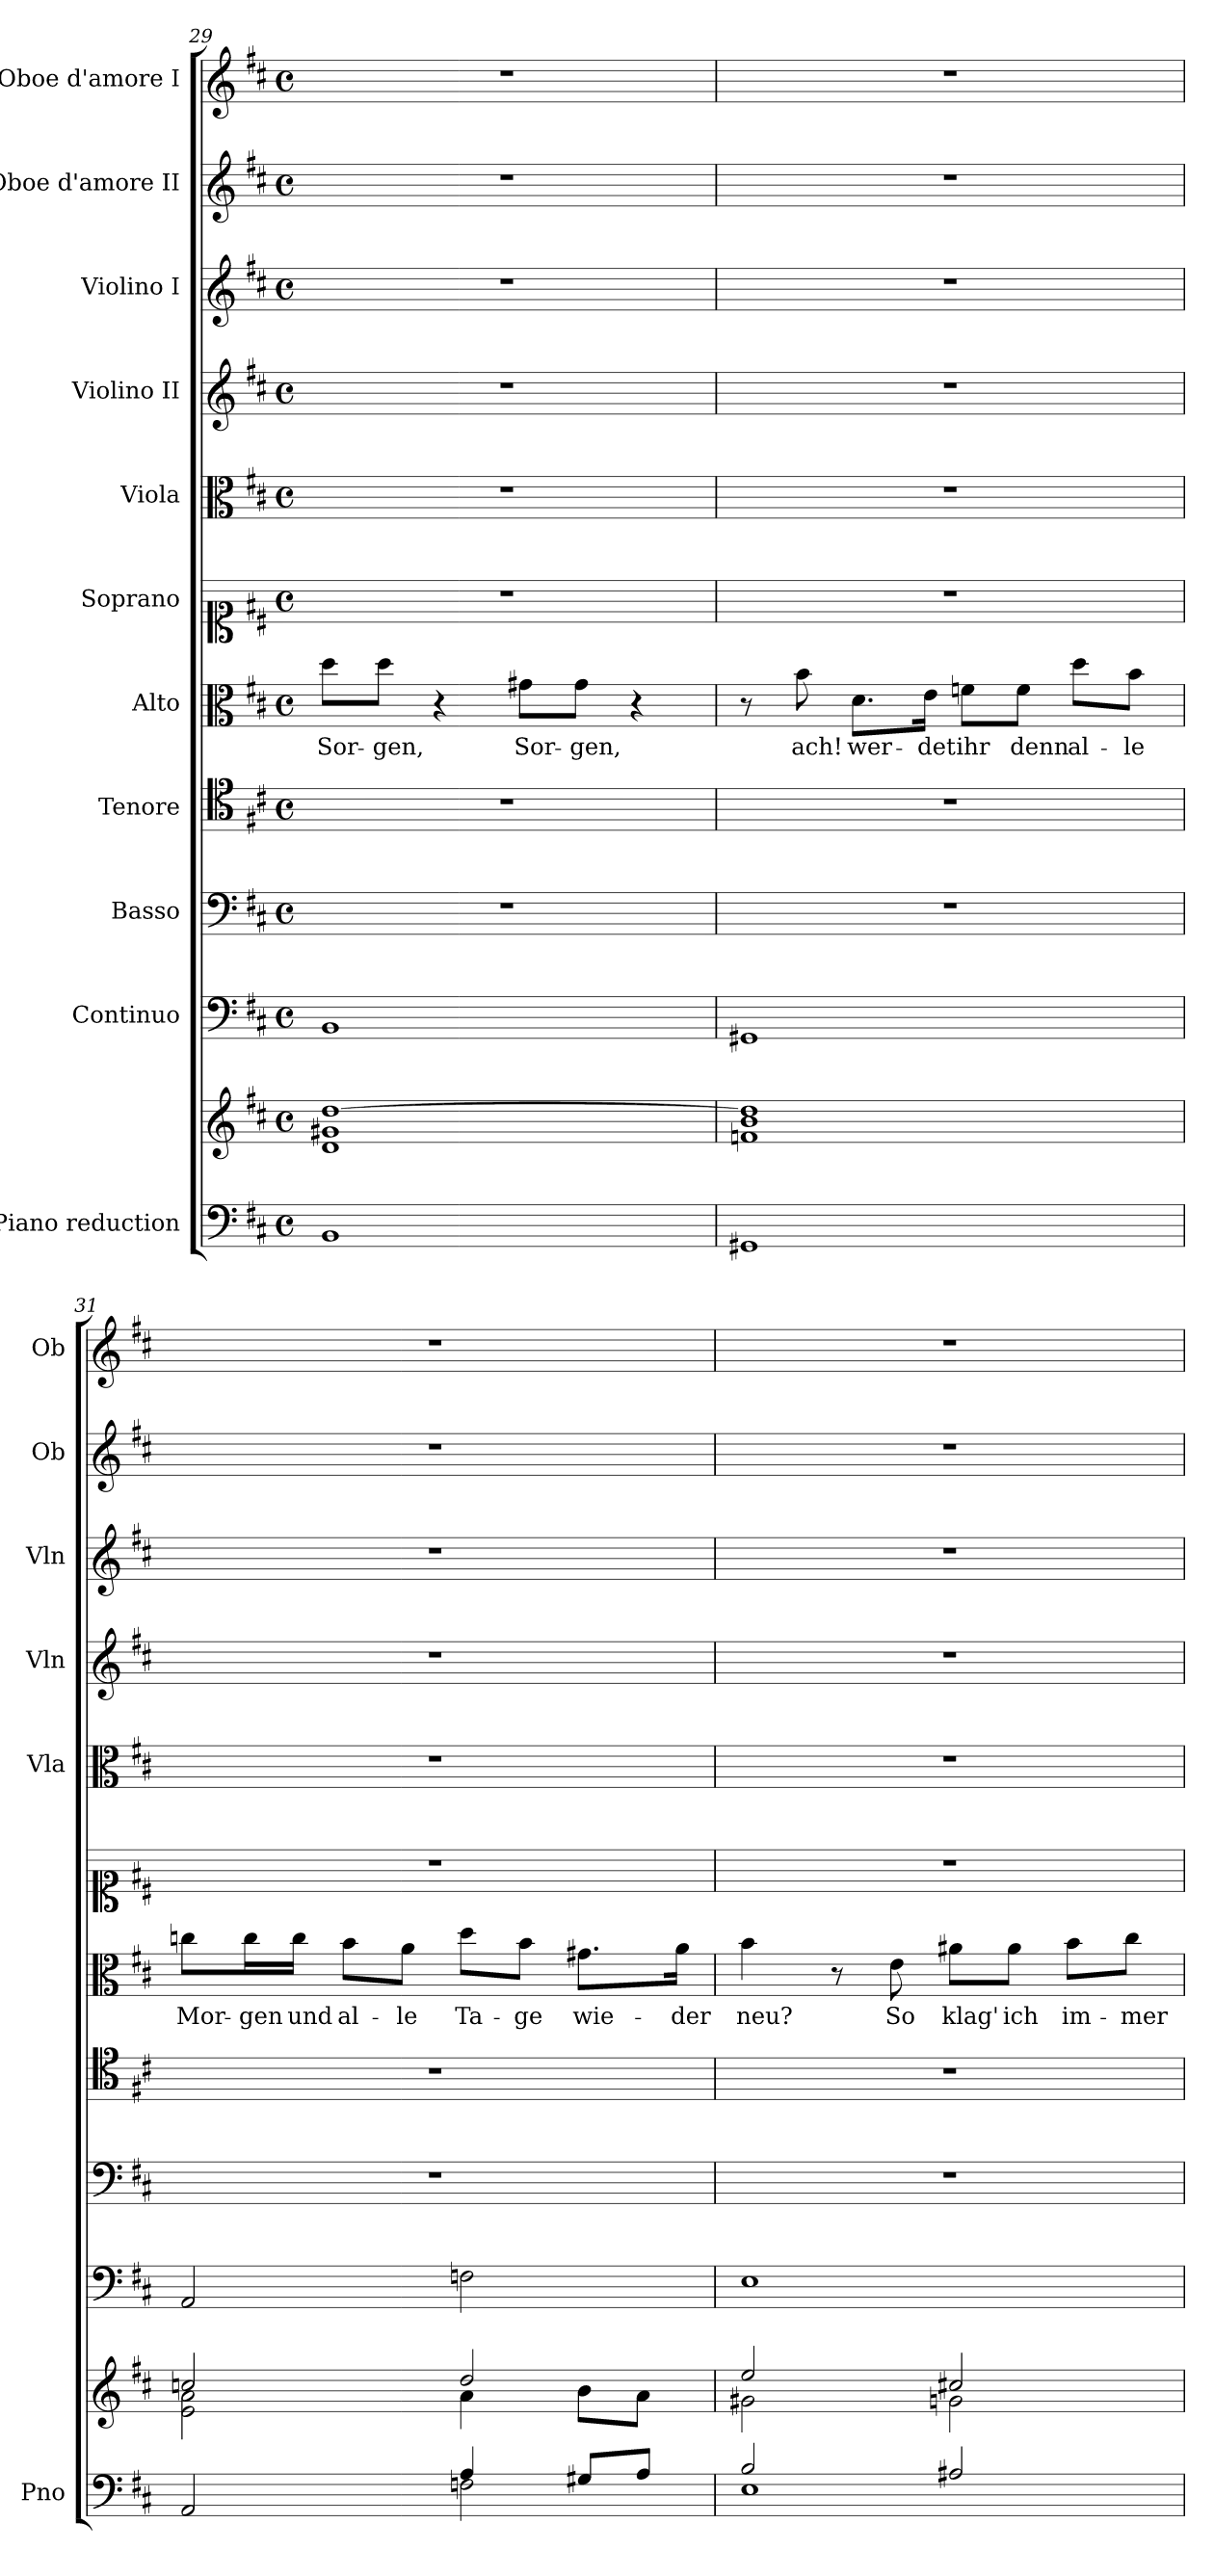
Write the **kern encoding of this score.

**kern	**kern	**kern	**kern	**kern	**kern	**text	**kern	**kern	**kern	**kern	**kern	**kern
*part11	*part11	*part10	*part9	*part8	*part7	*part7	*part6	*part5	*part4	*part3	*part2	*part1
*staff12	*staff11	*staff10	*staff9	*staff8	*staff7	*staff7	*staff6	*staff5	*staff4	*staff3	*staff2	*staff1
*I"Piano reduction	*	*I"Continuo	*I"Basso	*I"Tenore	*I"Alto	*	*I"Soprano	*I"Viola	*I"Violino II	*I"Violino I	*I"Oboe d'amore II	*I"Oboe d'amore I
*I'Pno	*	*	*	*	*	*	*	*I'Vla	*I'Vln	*I'Vln	*I'Ob	*I'Ob
*clefF4	*clefG2	*clefF4	*clefF4	*clefC4	*clefC3	*	*clefC1	*clefC3	*clefG2	*clefG2	*clefG2	*clefG2
*k[f#c#]	*k[f#c#]	*k[f#c#]	*k[f#c#]	*k[f#c#]	*k[f#c#]	*	*k[f#c#]	*k[f#c#]	*k[f#c#]	*k[f#c#]	*k[f#c#]	*k[f#c#]
*M4/4	*M4/4	*M4/4	*M4/4	*M4/4	*M4/4	*	*M4/4	*M4/4	*M4/4	*M4/4	*M4/4	*M4/4
*met(c)	*met(c)	*met(c)	*met(c)	*met(c)	*met(c)	*	*met(c)	*met(c)	*met(c)	*met(c)	*met(c)	*met(c)
=29	=29	=29	=29	=29	=29	=29	=29	=29	=29	=29	=29	=29
*	*^	*	*	*	*	*	*	*	*	*	*	*
!	!	!	!	!	!	!	!LO:LY:b	!	!	!	!	!	!
1BB	[1dd	1d 1g#X	1BB	1r	1r	8dd\L	Sor-	1r	1r	1r	1r	1r	1r
!	!	!	!	!	!	!	!LO:LY:b	!	!	!	!	!	!
.	.	.	.	.	.	8dd\J	-gen,	.	.	.	.	.	.
.	.	.	.	.	.	4r	.	.	.	.	.	.	.
!	!	!	!	!	!	!	!LO:LY:b	!	!	!	!	!	!
.	.	.	.	.	.	8g#X\L	Sor-	.	.	.	.	.	.
!	!	!	!	!	!	!	!LO:LY:b	!	!	!	!	!	!
.	.	.	.	.	.	8g#\J	-gen,	.	.	.	.	.	.
.	.	.	.	.	.	4r	.	.	.	.	.	.	.
*	*v	*v	*	*	*	*	*	*	*	*	*	*	*
=30	=30	=30	=30	=30	=30	=30	=30	=30	=30	=30	=30	=30
1GG#X	1fn 1b 1dd]	1GG#X	1r	1r	8r	.	1r	1r	1r	1r	1r	1r
!	!	!	!	!	!	!LO:LY:b	!	!	!	!	!	!
.	.	.	.	.	8b\	ach!	.	.	.	.	.	.
!	!	!	!	!	!	!LO:LY:b	!	!	!	!	!	!
.	.	.	.	.	8.d\L	wer-	.	.	.	.	.	.
!	!	!	!	!	!	!LO:LY:b	!	!	!	!	!	!
.	.	.	.	.	16e\Jk	-det	.	.	.	.	.	.
!	!	!	!	!	!	!LO:LY:b	!	!	!	!	!	!
.	.	.	.	.	8fn\L	ihr	.	.	.	.	.	.
!	!	!	!	!	!	!LO:LY:b	!	!	!	!	!	!
.	.	.	.	.	8f\J	denn	.	.	.	.	.	.
!	!	!	!	!	!	!LO:LY:b	!	!	!	!	!	!
.	.	.	.	.	8dd\L	al-	.	.	.	.	.	.
!	!	!	!	!	!	!LO:LY:b	!	!	!	!	!	!
.	.	.	.	.	8b\J	-le	.	.	.	.	.	.
=31	=31	=31	=31	=31	=31	=31	=31	=31	=31	=31	=31	=31
*^	*^	*	*	*	*	*	*	*	*	*	*	*
!	!	!	!	!	!	!	!	!LO:LY:b	!	!	!	!	!	!
2AA/	2ryy	2ccn/	2e\ 2a\	2AA/	1r	1r	8ccn\L	Mor-	1r	1r	1r	1r	1r	1r
!	!	!	!	!	!	!	!	!LO:LY:b	!	!	!	!	!	!
.	.	.	.	.	.	.	16cc\L	-gen	.	.	.	.	.	.
!	!	!	!	!	!	!	!	!LO:LY:b	!	!	!	!	!	!
.	.	.	.	.	.	.	16cc\JJ	und	.	.	.	.	.	.
!	!	!	!	!	!	!	!	!LO:LY:b	!	!	!	!	!	!
.	.	.	.	.	.	.	8b\L	al-	.	.	.	.	.	.
!	!	!	!	!	!	!	!	!LO:LY:b	!	!	!	!	!	!
.	.	.	.	.	.	.	8a\J	-le	.	.	.	.	.	.
!	!	!	!	!	!	!	!	!LO:LY:b	!	!	!	!	!	!
4A/	2Fn\	2dd/	4a\	2Fn\	.	.	8dd\L	Ta-	.	.	.	.	.	.
!	!	!	!	!	!	!	!	!LO:LY:b	!	!	!	!	!	!
.	.	.	.	.	.	.	8b\J	-ge	.	.	.	.	.	.
!	!	!	!	!	!	!	!	!LO:LY:b	!	!	!	!	!	!
8G#X/L	.	.	8b\L	.	.	.	8.g#X\L	wie-	.	.	.	.	.	.
8A/J	.	.	8a\J	.	.	.	.	.	.	.	.	.	.	.
!	!	!	!	!	!	!	!	!LO:LY:b	!	!	!	!	!	!
.	.	.	.	.	.	.	16a\Jk	-der	.	.	.	.	.	.
!!LO:PB:g=z
=32	=32	=32	=32	=32	=32	=32	=32	=32	=32	=32	=32	=32	=32	=32
!	!	!	!	!	!	!	!	!LO:LY:b	!	!	!	!	!	!
2B/	1E	2ee/	2g#X\	1E	1r	1r	4b\	neu?	1r	1r	1r	1r	1r	1r
.	.	.	.	.	.	.	8r	.	.	.	.	.	.	.
!	!	!	!	!	!	!	!	!LO:LY:b	!	!	!	!	!	!
.	.	.	.	.	.	.	8e\	So	.	.	.	.	.	.
!	!	!	!	!	!	!	!	!LO:LY:b	!	!	!	!	!	!
2A#X/	.	2cc#X/	2gn\	.	.	.	8a#X\L	klag'	.	.	.	.	.	.
!	!	!	!	!	!	!	!	!LO:LY:b	!	!	!	!	!	!
.	.	.	.	.	.	.	8a#\J	ich	.	.	.	.	.	.
!	!	!	!	!	!	!	!	!LO:LY:b	!	!	!	!	!	!
.	.	.	.	.	.	.	8b\L	im-	.	.	.	.	.	.
!	!	!	!	!	!	!	!	!LO:LY:b	!	!	!	!	!	!
.	.	.	.	.	.	.	8cc#\J	-mer-	.	.	.	.	.	.
*v	*v	*	*	*	*	*	*	*	*	*	*	*	*	*
*	*v	*v	*	*	*	*	*	*	*	*	*	*	*
=	=	=	=	=	=	=	=	=	=	=	=	=
*-	*-	*-	*-	*-	*-	*-	*-	*-	*-	*-	*-	*-
